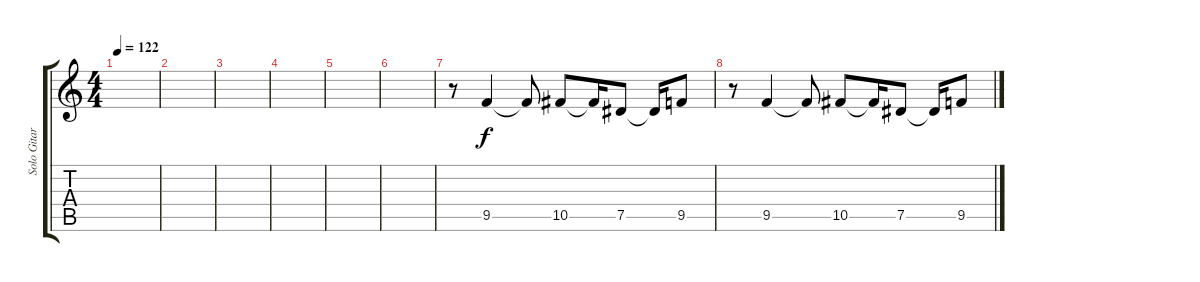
\track ("Solo Gitar" "Solo Gitar") {instrument distortionguitar}
\staff {score tabs}
\tuning (Eb4 Bb3 Gb3 Db3 Ab2 Eb2) {hide}
\ts (4 4)
\tempo 122
\clef g2
\ks c
|
|
|
|
|
|
r.8{volume 9} 9.5.4 9.5{t}.8 10.5.8 10.5{t}.16 7.5.8 7.5{t}.16 9.5.8 |
r.8 9.5.4 9.5{t}.8 10.5.8 10.5{t}.16 7.5.8 7.5{t}.16 9.5.8
